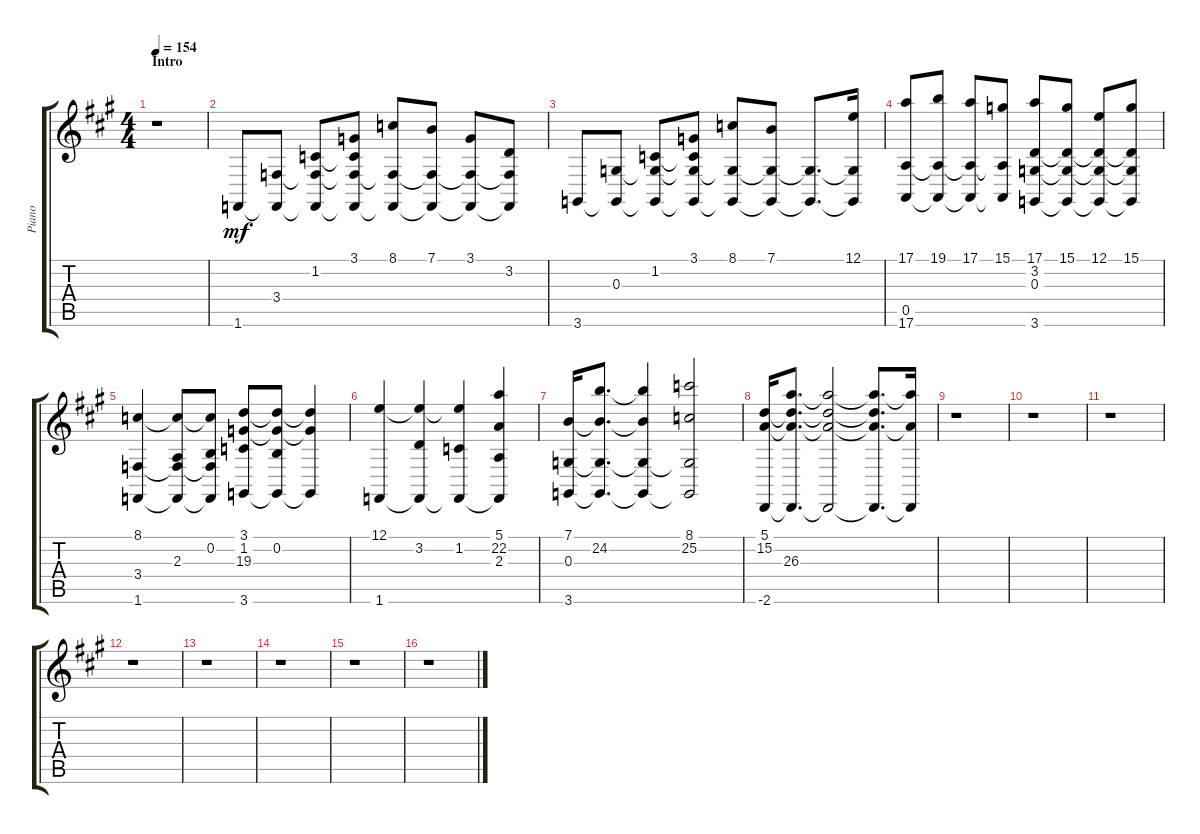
\track ("Piano" "Piano") {instrument acousticgrandpiano}
\staff {score tabs}
\tuning (E4 B3 G3 D3 A2 E2) {hide}
\ts (4 4)
\section ("" "Intro")
\tempo 154
\clef g2
\ks a
r.1{dy mf instrument acousticgrandpiano} |
1.6.8 (3.4 1.6{t}).8 (1.2 3.4{t} 1.6{t}).8 (3.1 1.2{t} 3.4{t} 1.6{t}).8 (8.1 3.4{t} 1.6{t}).8 (7.1 3.4{t} 1.6{t}).8 (3.1 3.4{t} 1.6{t}).8 (3.2 3.4{t} 1.6{t}).8 |
3.6.8 (0.3 3.6{t}).8 (1.2 0.3{t} 3.6{t}).8 (3.1 1.2{t} 0.3{t} 3.6{t}).8 (8.1 0.3{t} 3.6{t}).8 (7.1 0.3{t} 3.6{t}).8 (0.3{t} 3.6{t}).8{d} (12.1 0.3{t} 3.6{t}).16 |
(17.1 0.5 17.6).8 (19.1 0.5{t} 17.6{t}).8 (17.1 0.5{t} 17.6{t}).8 (15.1 0.5{t} 17.6{t}).8 (17.1 3.2 0.3 3.6).8 (15.1 3.2{t} 0.3{t} 3.6{t}).8 (12.1 3.2{t} 0.3{t} 3.6{t}).8 (15.1 3.2{t} 0.3{t} 3.6{t}).8 |
(8.1 3.4 1.6).4 (8.1{t} 2.3 3.4{t} 1.6{t}).8 (8.1{t} 0.2 3.4{t} 1.6{t}).8 (3.1 1.2 19.3 3.6).8 (3.1{t} 0.2 19.3{t} 3.6{t}).8 (3.1{t} 19.3{t} 3.6{t}).4 |
(12.1 1.6).4 (12.1{t} 3.2 1.6{t}).4 (12.1{t} 1.2 1.6{t}).4 (5.1 22.2 2.3 1.6{t}).4 |
(7.1 0.3 3.6).16 (7.1{t} 24.2 0.3{t} 3.6{t}).8{d} (7.1{t} 24.2{t} 0.3{t} 3.6{t}).4 (8.1 25.2 0.3{t} 3.6{t}).2 |
(5.1 15.2 -2.6).16 (5.1{t} 15.2{t} 26.3 -2.6{t}).8{d} (5.1{t} 15.2{t} 26.3{t} -2.6{t}).2 (5.1{t} 15.2{t} 26.3{t} -2.6{t}).8{d} (5.1{t} 26.3{t} -2.6{t}).16 |
r.1 |
r.1 |
r.1 |
r.1 |
r.1 |
r.1 |
r.1 |
r.1
